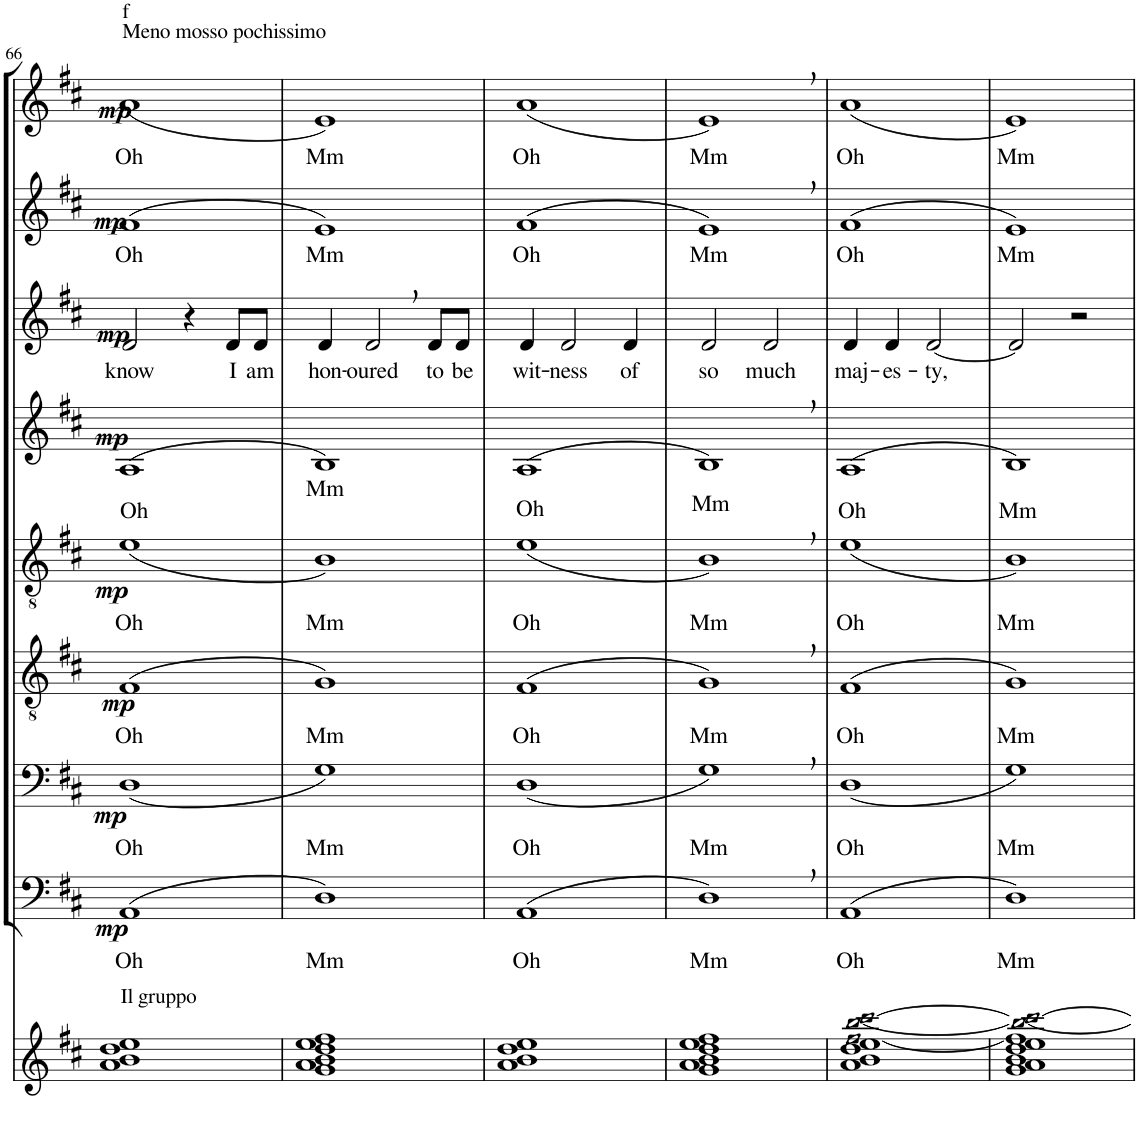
**kern	**kern	**text	**dynam	**kern	**text	**dynam	**kern	**text	**dynam	**kern	**text	**dynam	**kern	**text	**dynam	**kern	**text	**dynam	**kern	**text	**dynam	**kern	**text	**dynam
*part9	*part8	*part8	*part8	*part7	*part7	*part7	*part6	*part6	*part6	*part5	*part5	*part5	*part4	*part4	*part4	*part3	*part3	*part3	*part2	*part2	*part2	*part1	*part1	*part1
*staff9	*staff8	*staff8	*staff8	*staff7	*staff7	*staff7	*staff6	*staff6	*staff6	*staff5	*staff5	*staff5	*staff4	*staff4	*staff4	*staff3	*staff3	*staff3	*staff2	*staff2	*staff2	*staff1	*staff1	*staff1
*I"Bicchieri	*I"Bassi II	*	*	*I"Bassi I	*	*	*I"Tenori II	*	*	*I"Tenori I	*	*	*I"Contralti II	*	*	*I"Contralti I	*	*	*I"Soprani II	*	*	*I"Soprani I	*	*
!!LO:PB:g=z
*clefG2	*clefF4	*	*	*clefF4	*	*	*clefGv2	*	*	*clefGv2	*	*	*clefG2	*	*	*clefG2	*	*	*clefG2	*	*	*clefG2	*	*
*	*	*	*	*	*	*	*Trd12c21	*	*	*	*	*	*	*	*	*	*	*	*	*	*	*	*	*
*k[f#c#]	*k[f#c#]	*	*	*k[f#c#]	*	*	*k[f#c#]	*	*	*k[f#c#]	*	*	*k[f#c#]	*	*	*k[f#c#]	*	*	*k[f#c#]	*	*	*k[f#c#]	*	*
*D:	*D:	*	*	*D:	*	*	*D:	*	*	*D:	*	*	*D:	*	*	*D:	*	*	*D:	*	*	*D:	*	*
*M2/2	*M2/2	*	*	*M2/2	*	*	*M2/2	*	*	*M2/2	*	*	*M2/2	*	*	*M2/2	*	*	*M2/2	*	*	*M2/2	*	*
=66	=66	=66	=66	=66	=66	=66	=66	=66	=66	=66	=66	=66	=66	=66	=66	=66	=66	=66	=66	=66	=66	=66	=66	=66
!	!	!	!	!	!	!	!	!	!	!	!	!	!	!	!	!	!	!	!	!	!	!LO:TX:a:t=Meno mosso pochissimo	!	!
!	!	!	!	!	!	!	!	!	!	!	!	!	!	!	!	!	!	!	!	!	!	!LO:TX:a:t=f	!	!
!LO:TX:a:t=Il gruppo	!	!	!	!	!	!	!	!	!	!	!	!	!	!	!	!	!	!	!	!	!	!	!	!
!	!	!LO:LY:b	!LO:DY:b	!	!LO:LY:b	!LO:DY:b	!	!LO:LY:b	!LO:DY:b	!	!LO:LY:b	!LO:DY:b	!	!LO:LY:b	!LO:DY:b	!	!LO:LY:b	!LO:DY:b	!	!LO:LY:b	!LO:DY:b	!	!LO:LY:b	!LO:DY:b
1a 1b 1dd 1ee	(1AA	Oh	mp	(1D	Oh	mp	(1F#	Oh	mp	(1e	Oh	mp	(1A	Oh	mp	2d/	know	mp	(1f#	Oh	mp	(1a	Oh	mp
.	.	.	.	.	.	.	.	.	.	.	.	.	.	.	.	4r	.	.	.	.	.	.	.	.
!	!	!	!	!	!	!	!	!	!	!	!	!	!	!	!	!	!LO:LY:b	!	!	!	!	!	!	!
.	.	.	.	.	.	.	.	.	.	.	.	.	.	.	.	8d/L	I	.	.	.	.	.	.	.
!	!	!	!	!	!	!	!	!	!	!	!	!	!	!	!	!	!LO:LY:b	!	!	!	!	!	!	!
.	.	.	.	.	.	.	.	.	.	.	.	.	.	.	.	8d/J	am	.	.	.	.	.	.	.
=67	=67	=67	=67	=67	=67	=67	=67	=67	=67	=67	=67	=67	=67	=67	=67	=67	=67	=67	=67	=67	=67	=67	=67	=67
!	!	!LO:LY:b	!	!	!LO:LY:b	!	!	!LO:LY:b	!	!	!LO:LY:b	!	!	!LO:LY:b	!	!	!LO:LY:b	!	!	!LO:LY:b	!	!	!LO:LY:b	!
1g 1a 1b 1dd 1ee 1ff#	1D)	Mm	.	1G)	Mm	.	1G)	Mm	.	1B)	Mm	.	1B)	Mm	.	4d/	hon-	.	1e)	Mm	.	1e)	Mm	.
!	!	!	!	!	!	!	!	!	!	!	!	!	!	!	!	!	!LO:LY:b	!	!	!	!	!	!	!
.	.	.	.	.	.	.	.	.	.	.	.	.	.	.	.	2d,/	-oured	.	.	.	.	.	.	.
!	!	!	!	!	!	!	!	!	!	!	!	!	!	!	!	!	!LO:LY:b	!	!	!	!	!	!	!
.	.	.	.	.	.	.	.	.	.	.	.	.	.	.	.	8d/L	to	.	.	.	.	.	.	.
!	!	!	!	!	!	!	!	!	!	!	!	!	!	!	!	!	!LO:LY:b	!	!	!	!	!	!	!
.	.	.	.	.	.	.	.	.	.	.	.	.	.	.	.	8d/J	be	.	.	.	.	.	.	.
=68	=68	=68	=68	=68	=68	=68	=68	=68	=68	=68	=68	=68	=68	=68	=68	=68	=68	=68	=68	=68	=68	=68	=68	=68
!	!	!LO:LY:b	!	!	!LO:LY:b	!	!	!LO:LY:b	!	!	!LO:LY:b	!	!	!LO:LY:b	!	!	!LO:LY:b	!	!	!LO:LY:b	!	!	!LO:LY:b	!
1a 1b 1dd 1ee	(1AA	Oh	.	(1D	Oh	.	(1F#	Oh	.	(1e	Oh	.	(1A	Oh	.	4d/	wit-	.	(1f#	Oh	.	(1a	Oh	.
!	!	!	!	!	!	!	!	!	!	!	!	!	!	!	!	!	!LO:LY:b	!	!	!	!	!	!	!
.	.	.	.	.	.	.	.	.	.	.	.	.	.	.	.	2d/	-ness	.	.	.	.	.	.	.
!	!	!	!	!	!	!	!	!	!	!	!	!	!	!	!	!	!LO:LY:b	!	!	!	!	!	!	!
.	.	.	.	.	.	.	.	.	.	.	.	.	.	.	.	4d/	of	.	.	.	.	.	.	.
=69	=69	=69	=69	=69	=69	=69	=69	=69	=69	=69	=69	=69	=69	=69	=69	=69	=69	=69	=69	=69	=69	=69	=69	=69
!	!	!LO:LY:b	!	!	!LO:LY:b	!	!	!LO:LY:b	!	!	!LO:LY:b	!	!	!LO:LY:b	!	!	!LO:LY:b	!	!	!LO:LY:b	!	!	!LO:LY:b	!
1g 1a 1b 1dd 1ee 1ff#	1D,)	Mm	.	1G,)	Mm	.	1G,)	Mm	.	1B,)	Mm	.	1B,)	Mm	.	2d/	so	.	1e,)	Mm	.	1e,)	Mm	.
!	!	!	!	!	!	!	!	!	!	!	!	!	!	!	!	!	!LO:LY:b	!	!	!	!	!	!	!
.	.	.	.	.	.	.	.	.	.	.	.	.	.	.	.	2d/	much	.	.	.	.	.	.	.
=70	=70	=70	=70	=70	=70	=70	=70	=70	=70	=70	=70	=70	=70	=70	=70	=70	=70	=70	=70	=70	=70	=70	=70	=70
!LO:N:n=5:head=open	!	!	!	!	!	!	!	!	!	!	!	!	!	!	!	!	!	!	!	!	!	!	!	!
!LO:N:n=6:head=open	!	!	!	!	!	!	!	!	!	!	!	!	!	!	!	!	!	!	!	!	!	!	!	!
!LO:N:n=7:head=open	!	!LO:LY:b	!	!	!LO:LY:b	!	!	!LO:LY:b	!	!	!LO:LY:b	!	!	!LO:LY:b	!	!	!LO:LY:b	!	!	!LO:LY:b	!	!	!LO:LY:b	!
1a 1b 1dd 1ee [1ff# [1bb [1ccc#	(1AA	Oh	.	(1D	Oh	.	(1F#	Oh	.	(1e	Oh	.	(1A	Oh	.	4d/	maj-	.	(1f#	Oh	.	(1a	Oh	.
!	!	!	!	!	!	!	!	!	!	!	!	!	!	!	!	!	!LO:LY:b	!	!	!	!	!	!	!
.	.	.	.	.	.	.	.	.	.	.	.	.	.	.	.	4d/	-es-	.	.	.	.	.	.	.
!	!	!	!	!	!	!	!	!	!	!	!	!	!	!	!	!	!LO:LY:b	!	!	!	!	!	!	!
.	.	.	.	.	.	.	.	.	.	.	.	.	.	.	.	[2d/	-ty,	.	.	.	.	.	.	.
=71	=71	=71	=71	=71	=71	=71	=71	=71	=71	=71	=71	=71	=71	=71	=71	=71	=71	=71	=71	=71	=71	=71	=71	=71
!LO:N:n=7:head=open	!	!	!	!	!	!	!	!	!	!	!	!	!	!	!	!	!	!	!	!	!	!	!	!
!LO:N:n=8:head=open	!	!LO:LY:b	!	!	!LO:LY:b	!	!	!LO:LY:b	!	!	!LO:LY:b	!	!	!LO:LY:b	!	!	!	!	!	!LO:LY:b	!	!	!LO:LY:b	!
1g 1a 1b 1dd 1ee 1ff#] 1bb_ 1ccc#_	1D)	Mm	.	1G)	Mm	.	1G)	Mm	.	1B)	Mm	.	1B)	Mm	.	2d/]	.	.	1e)	Mm	.	1e)	Mm	.
.	.	.	.	.	.	.	.	.	.	.	.	.	.	.	.	2r	.	.	.	.	.	.	.	.
=	=	=	=	=	=	=	=	=	=	=	=	=	=	=	=	=	=	=	=	=	=	=	=	=
*-	*-	*-	*-	*-	*-	*-	*-	*-	*-	*-	*-	*-	*-	*-	*-	*-	*-	*-	*-	*-	*-	*-	*-	*-
